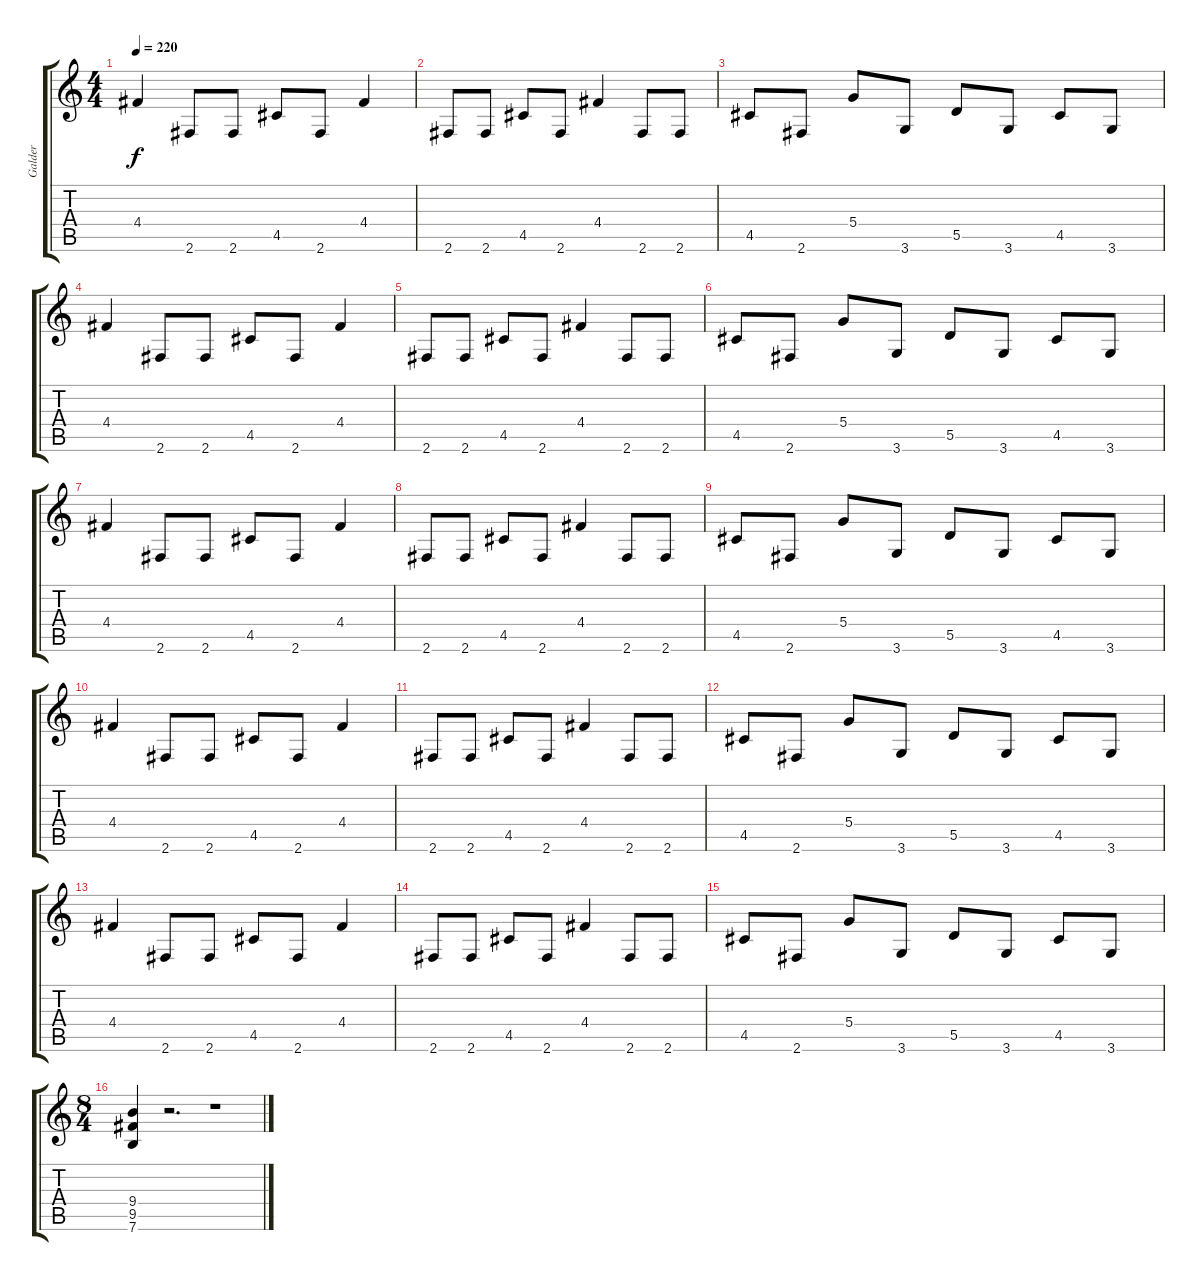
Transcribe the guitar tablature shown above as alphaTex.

\track ("Galder" "Galder") {instrument distortionguitar}
\staff {score tabs}
\tuning (E4 B3 G3 D3 A2 E2) {hide}
\ts (4 4)
\tempo 220
\clef g2
\ks c
4.4.4{dy f} 2.6.8 2.6.8 4.5.8 2.6.8 4.4.4 |
2.6.8 2.6.8 4.5.8 2.6.8 4.4.4 2.6.8 2.6.8 |
4.5.8 2.6.8 5.4.8 3.6.8 5.5.8 3.6.8 4.5.8 3.6.8 |
4.4.4 2.6.8 2.6.8 4.5.8 2.6.8 4.4.4 |
2.6.8 2.6.8 4.5.8 2.6.8 4.4.4 2.6.8 2.6.8 |
4.5.8 2.6.8 5.4.8 3.6.8 5.5.8 3.6.8 4.5.8 3.6.8 |
4.4.4 2.6.8 2.6.8 4.5.8 2.6.8 4.4.4 |
2.6.8 2.6.8 4.5.8 2.6.8 4.4.4 2.6.8 2.6.8 |
4.5.8 2.6.8 5.4.8 3.6.8 5.5.8 3.6.8 4.5.8 3.6.8 |
4.4.4 2.6.8 2.6.8 4.5.8 2.6.8 4.4.4 |
2.6.8 2.6.8 4.5.8 2.6.8 4.4.4 2.6.8 2.6.8 |
4.5.8 2.6.8 5.4.8 3.6.8 5.5.8 3.6.8 4.5.8 3.6.8 |
4.4.4 2.6.8 2.6.8 4.5.8 2.6.8 4.4.4 |
2.6.8 2.6.8 4.5.8 2.6.8 4.4.4 2.6.8 2.6.8 |
4.5.8 2.6.8 5.4.8 3.6.8 5.5.8 3.6.8 4.5.8 3.6.8 |
\ts (8 4)
(9.4 9.5 7.6).4 r.2{d} r.1
